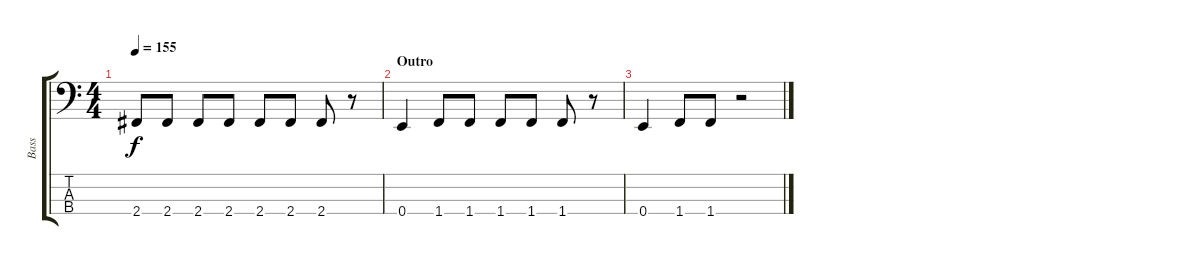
\track ("Bass" "Bass") {instrument electricbasspick}
\staff {score tabs}
\tuning (G2 D2 A1 E1) {hide}
\ts (4 4)
\tempo 155
\clef f4
\ks c
2.4.8{dy f} 2.4.8 2.4.8 2.4.8 2.4.8 2.4.8 2.4.8 r.8 |
\section ("" "Outro")
0.4.4 1.4.8 1.4.8 1.4.8 1.4.8 1.4.8 r.8 |
0.4.4 1.4.8 1.4.8 r.2
